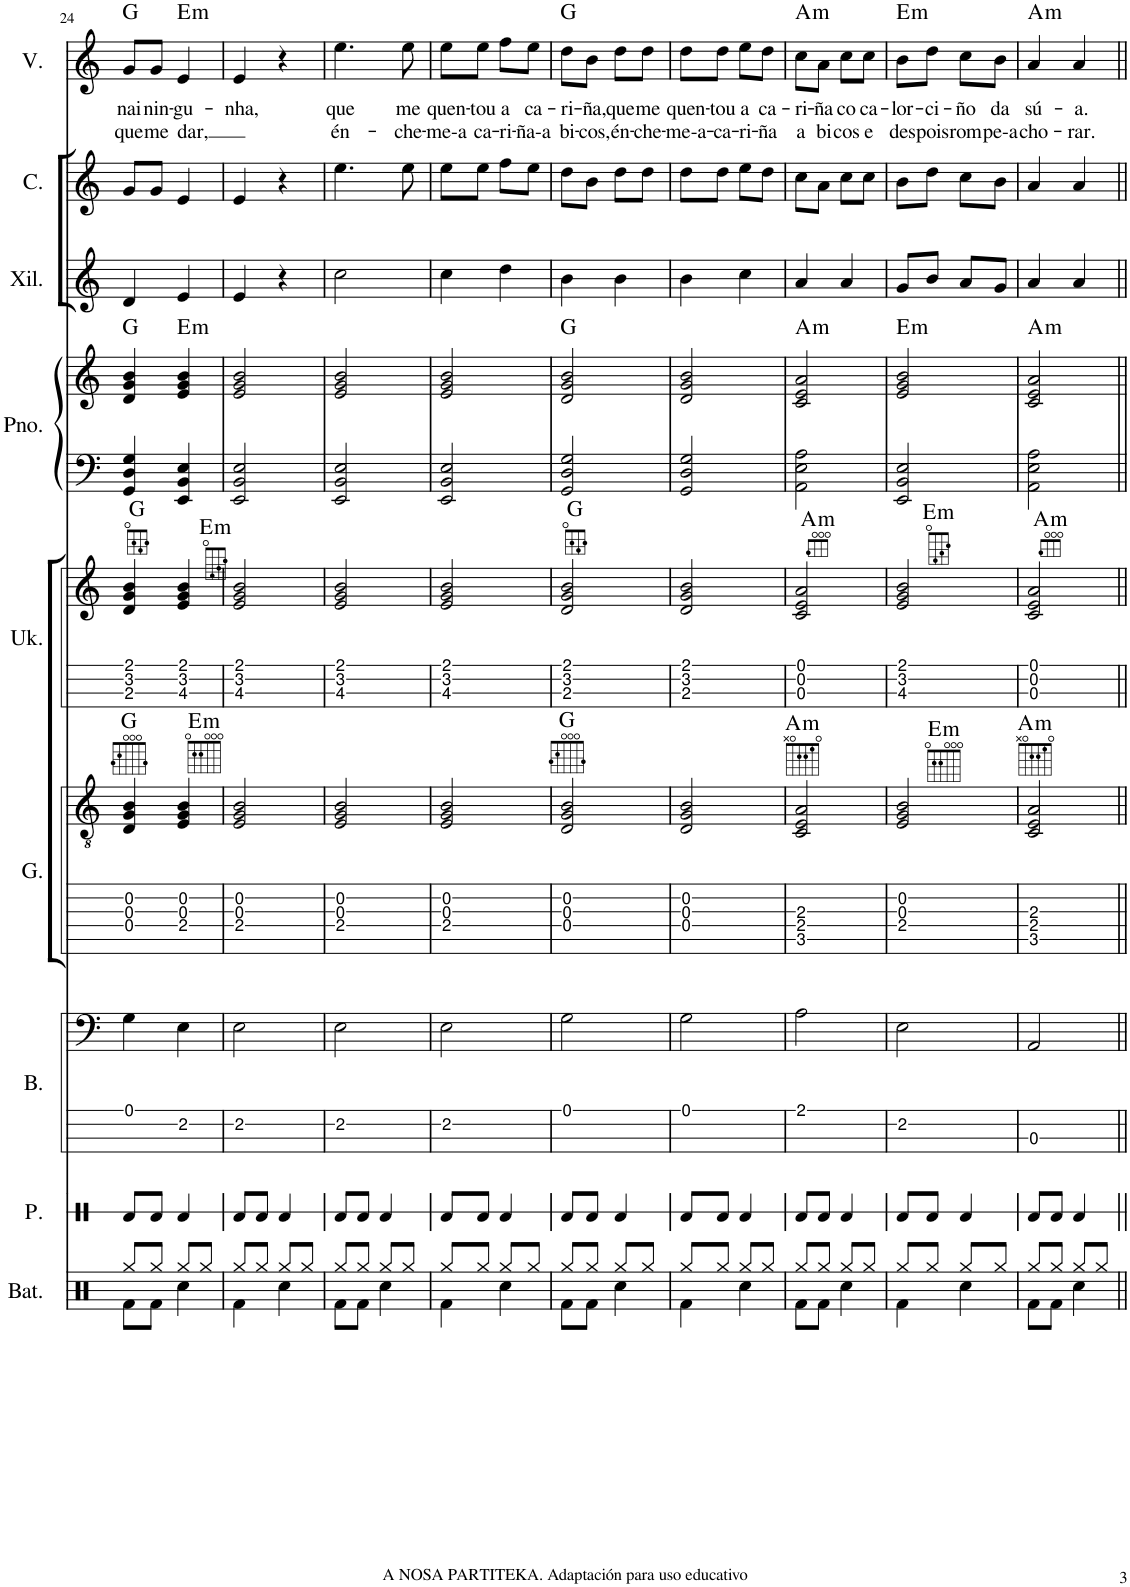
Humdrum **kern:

**kern	**kern	**kern	**kern	**kern	**kern	**harte	**kern	**kern	**harte	**kern	**kern	**harte	**kern	**kern	**kern	**text	**text	**harte
*part13	*part12	*part11	*part10	*part9	*part8	*part8	*part7	*part6	*part6	*part5	*part4	*part4	*part3	*part2	*part1	*part1	*part1	*part1
*staff13	*staff12	*staff11	*staff10	*staff9	*staff8	*	*staff7	*staff6	*	*staff5	*staff4	*	*staff3	*staff2	*staff1	*staff1	*staff1	*
*I"Batería	*I"Pandeiro	*I"Baixo	*I"Baixo	*I"Guitarra	*I"Guitarra	*	*I"Ukelele	*I"Ukelele	*	*I"Piano	*I"Piano	*	*I"Xilófono	*I"Carillón	*I"Voz	*	*	*
*I'Bat.	*I'P.	*I'B.	*I'B.	*I'G.	*I'G.	*	*I'Uk.	*I'Uk.	*	*I'Pno.	*I'Pno.	*	*I'Xil.	*I'C.	*I'V.	*	*	*
!!LO:PB:g=z
*clefX	*clefX	*	*clefF4	*	*clefGv2	*	*	*clefG2	*	*clefF4	*clefG2	*	*clefG2	*clefG2	*clefG2	*	*	*
*	*	*Trd7c12	*Trd7c12	*	*	*	*	*	*	*	*	*	*Trd-7c-12	*Trd-14c-24	*	*	*	*
*k[]	*k[]	*k[]	*k[]	*k[]	*k[]	*	*k[]	*k[]	*	*k[]	*k[]	*	*k[]	*k[]	*k[]	*	*	*
*M2/4	*M2/4	*M2/4	*M2/4	*M2/4	*M2/4	*	*M2/4	*M2/4	*	*M2/4	*M2/4	*	*M2/4	*M2/4	*M2/4	*	*	*
=24	=24	=24	=24	=24	=24	=24	=24	=24	=24	=24	=24	=24	=24	=24	=24	=24	=24	=24
*^	*	*	*	*	*	*	*	*	*	*	*	*	*	*	*	*	*	*
!	!	!	!	!	!	!	!	!	!	!	!	!	!	!	!	!	!LO:LY:b	!LO:LY:b	!
8Rgg/L	8Rf\L	8Rd/L	4G	4G\	4D 4G 4B	4D/ 4G/ 4B/	G:maj	4d 4g 4b	4d/ 4g/ 4b/	G:maj	4GG/ 4D/ 4G/	4d/ 4g/ 4b/	G:maj	4d/	8g/L	8g/L	nai	que	G:maj
!	!	!	!	!	!	!	!	!	!	!	!	!	!	!	!	!	!LO:LY:b	!LO:LY:b	!
8Rgg/J	8Rf\J	8Rd/J	.	.	.	.	.	.	.	.	.	.	.	.	8g/J	8g/J	nin-	me	.
!	!	!	!	!	!	!	!LO:H:kt=m	!	!	!LO:H:kt=m	!	!	!LO:H:kt=m	!	!	!	!LO:LY:b	!LO:LY:b	!LO:H:kt=m
8Rgg/L	4Rcc\	4Rd/	4E	4E\	4E 4G 4B	4E/ 4G/ 4B/	E:min	4e 4g 4b	4e/ 4g/ 4b/	E:min	4EE/ 4BB/ 4E/	4e/ 4g/ 4b/	E:min	4e/	4e/	4e/	-gu-	dar,	E:min
8Rgg/J	.	.	.	.	.	.	.	.	.	.	.	.	.	.	.	.	.	.	.
=25	=25	=25	=25	=25	=25	=25	=25	=25	=25	=25	=25	=25	=25	=25	=25	=25	=25	=25	=25
!	!	!	!	!	!	!	!	!	!	!	!	!	!	!	!	!	!LO:LY:b	!	!
8Rgg/L	4Rf\	8Rd/L	2E	2E\	2E 2G 2B	2E/ 2G/ 2B/	.	2e 2g 2b	2e/ 2g/ 2b/	.	2EE/ 2BB/ 2E/	2e/ 2g/ 2b/	.	4e/	4e/	4e/	-nha,	.	.
8Rgg/J	.	8Rd/J	.	.	.	.	.	.	.	.	.	.	.	.	.	.	.	.	.
8Rgg/L	4Rcc\	4Rd/	.	.	.	.	.	.	.	.	.	.	.	4r	4r	4r	.	.	.
8Rgg/J	.	.	.	.	.	.	.	.	.	.	.	.	.	.	.	.	.	.	.
=26	=26	=26	=26	=26	=26	=26	=26	=26	=26	=26	=26	=26	=26	=26	=26	=26	=26	=26	=26
!	!	!	!	!	!	!	!	!	!	!	!	!	!	!	!	!	!LO:LY:b	!LO:LY:b	!
8Rgg/L	8Rf\L	8Rd/L	2E	2E\	2E 2G 2B	2E/ 2G/ 2B/	.	2e 2g 2b	2e/ 2g/ 2b/	.	2EE/ 2BB/ 2E/	2e/ 2g/ 2b/	.	2cc\	4.ee\	4.ee\	que	én-	.
8Rgg/J	8Rf\J	8Rd/J	.	.	.	.	.	.	.	.	.	.	.	.	.	.	.	.	.
8Rgg/L	4Rcc\	4Rd/	.	.	.	.	.	.	.	.	.	.	.	.	.	.	.	.	.
!	!	!	!	!	!	!	!	!	!	!	!	!	!	!	!	!	!LO:LY:b	!LO:LY:b	!
8Rgg/J	.	.	.	.	.	.	.	.	.	.	.	.	.	.	8ee\	8ee\	me	-che-	.
=27	=27	=27	=27	=27	=27	=27	=27	=27	=27	=27	=27	=27	=27	=27	=27	=27	=27	=27	=27
!	!	!	!	!	!	!	!	!	!	!	!	!	!	!	!	!	!LO:LY:b	!LO:LY:b	!
8Rgg/L	4Rf\	8Rd/L	2E	2E\	2E 2G 2B	2E/ 2G/ 2B/	.	2e 2g 2b	2e/ 2g/ 2b/	.	2EE/ 2BB/ 2E/	2e/ 2g/ 2b/	.	4cc\	8ee\L	8ee\L	quen-	-me-a	.
!	!	!	!	!	!	!	!	!	!	!	!	!	!	!	!	!	!LO:LY:b	!LO:LY:b	!
8Rgg/J	.	8Rd/J	.	.	.	.	.	.	.	.	.	.	.	.	8ee\J	8ee\J	-tou	ca-	.
!	!	!	!	!	!	!	!	!	!	!	!	!	!	!	!	!	!LO:LY:b	!LO:LY:b	!
8Rgg/L	4Rcc\	4Rd/	.	.	.	.	.	.	.	.	.	.	.	4dd\	8ff\L	8ff\L	a	-ri-	.
!	!	!	!	!	!	!	!	!	!	!	!	!	!	!	!	!	!LO:LY:b	!LO:LY:b	!
8Rgg/J	.	.	.	.	.	.	.	.	.	.	.	.	.	.	8ee\J	8ee\J	ca-	-ña-a	.
=28	=28	=28	=28	=28	=28	=28	=28	=28	=28	=28	=28	=28	=28	=28	=28	=28	=28	=28	=28
!	!	!	!	!	!	!	!	!	!	!	!	!	!	!	!	!	!LO:LY:b	!LO:LY:b	!
8Rgg/L	8Rf\L	8Rd/L	2G	2G\	2D 2G 2B	2D/ 2G/ 2B/	G:maj	2d 2g 2b	2d/ 2g/ 2b/	G:maj	2GG/ 2D/ 2G/	2d/ 2g/ 2b/	G:maj	4b\	8dd\L	8dd\L	-ri-	bi-	G:maj
!	!	!	!	!	!	!	!	!	!	!	!	!	!	!	!	!	!LO:LY:b	!LO:LY:b	!
8Rgg/J	8Rf\J	8Rd/J	.	.	.	.	.	.	.	.	.	.	.	.	8b\J	8b\J	-ña,	-cos,	.
!	!	!	!	!	!	!	!	!	!	!	!	!	!	!	!	!	!LO:LY:b	!LO:LY:b	!
8Rgg/L	4Rcc\	4Rd/	.	.	.	.	.	.	.	.	.	.	.	4b\	8dd\L	8dd\L	que	én-	.
!	!	!	!	!	!	!	!	!	!	!	!	!	!	!	!	!	!LO:LY:b	!LO:LY:b	!
8Rgg/J	.	.	.	.	.	.	.	.	.	.	.	.	.	.	8dd\J	8dd\J	me	-che-	.
=29	=29	=29	=29	=29	=29	=29	=29	=29	=29	=29	=29	=29	=29	=29	=29	=29	=29	=29	=29
!	!	!	!	!	!	!	!	!	!	!	!	!	!	!	!	!	!LO:LY:b	!LO:LY:b	!
8Rgg/L	4Rf\	8Rd/L	2G	2G\	2D 2G 2B	2D/ 2G/ 2B/	.	2d 2g 2b	2d/ 2g/ 2b/	.	2GG/ 2D/ 2G/	2d/ 2g/ 2b/	.	4b\	8dd\L	8dd\L	quen-	-me-a-	.
!	!	!	!	!	!	!	!	!	!	!	!	!	!	!	!	!	!LO:LY:b	!LO:LY:b	!
8Rgg/J	.	8Rd/J	.	.	.	.	.	.	.	.	.	.	.	.	8dd\J	8dd\J	-tou	-ca-	.
!	!	!	!	!	!	!	!	!	!	!	!	!	!	!	!	!	!LO:LY:b	!LO:LY:b	!
8Rgg/L	4Rcc\	4Rd/	.	.	.	.	.	.	.	.	.	.	.	4cc\	8ee\L	8ee\L	a	-ri-	.
!	!	!	!	!	!	!	!	!	!	!	!	!	!	!	!	!	!LO:LY:b	!LO:LY:b	!
8Rgg/J	.	.	.	.	.	.	.	.	.	.	.	.	.	.	8dd\J	8dd\J	ca-	-ña	.
=30	=30	=30	=30	=30	=30	=30	=30	=30	=30	=30	=30	=30	=30	=30	=30	=30	=30	=30	=30
!	!	!	!	!	!	!	!LO:H:kt=m	!	!	!LO:H:kt=m	!	!	!LO:H:kt=m	!	!	!	!LO:LY:b	!LO:LY:b	!LO:H:kt=m
8Rgg/L	8Rf\L	8Rd/L	2A	2A\	2C 2E 2A	2C/ 2E/ 2A/	A:min	2c 2e 2a	2c/ 2e/ 2a/	A:min	2AA\ 2E\ 2A\	2c/ 2e/ 2a/	A:min	4a/	8cc\L	8cc\L	-ri-	a	A:min
!	!	!	!	!	!	!	!	!	!	!	!	!	!	!	!	!	!LO:LY:b	!LO:LY:b	!
8Rgg/J	8Rf\J	8Rd/J	.	.	.	.	.	.	.	.	.	.	.	.	8a\J	8a\J	-ña	bi	.
!	!	!	!	!	!	!	!	!	!	!	!	!	!	!	!	!	!LO:LY:b	!LO:LY:b	!
8Rgg/L	4Rcc\	4Rd/	.	.	.	.	.	.	.	.	.	.	.	4a/	8cc\L	8cc\L	co	cos	.
!	!	!	!	!	!	!	!	!	!	!	!	!	!	!	!	!	!LO:LY:b	!LO:LY:b	!
8Rgg/J	.	.	.	.	.	.	.	.	.	.	.	.	.	.	8cc\J	8cc\J	ca-	e	.
=31	=31	=31	=31	=31	=31	=31	=31	=31	=31	=31	=31	=31	=31	=31	=31	=31	=31	=31	=31
!	!	!	!	!	!	!	!LO:H:kt=m	!	!	!LO:H:kt=m	!	!	!LO:H:kt=m	!	!	!	!LO:LY:b	!LO:LY:b	!LO:H:kt=m
8Rgg/L	4Rf\	8Rd/L	2E	2E\	2E 2G 2B	2E/ 2G/ 2B/	E:min	2e 2g 2b	2e/ 2g/ 2b/	E:min	2EE/ 2BB/ 2E/	2e/ 2g/ 2b/	E:min	8g/L	8b\L	8b\L	-lor-	des	E:min
!	!	!	!	!	!	!	!	!	!	!	!	!	!	!	!	!	!LO:LY:b	!LO:LY:b	!
8Rgg/J	.	8Rd/J	.	.	.	.	.	.	.	.	.	.	.	8b/J	8dd\J	8dd\J	-ci-	pois	.
!	!	!	!	!	!	!	!	!	!	!	!	!	!	!	!	!	!LO:LY:b	!LO:LY:b	!
8Rgg/L	4Rcc\	4Rd/	.	.	.	.	.	.	.	.	.	.	.	8a/L	8cc\L	8cc\L	-ño	rom	.
!	!	!	!	!	!	!	!	!	!	!	!	!	!	!	!	!	!LO:LY:b	!LO:LY:b	!
8Rgg/J	.	.	.	.	.	.	.	.	.	.	.	.	.	8g/J	8b\J	8b\J	da	pe-a	.
=32	=32	=32	=32	=32	=32	=32	=32	=32	=32	=32	=32	=32	=32	=32	=32	=32	=32	=32	=32
!	!	!	!	!	!	!	!LO:H:kt=m	!	!	!LO:H:kt=m	!	!	!LO:H:kt=m	!	!	!	!LO:LY:b	!LO:LY:b	!LO:H:kt=m
8Rgg/L	8Rf\L	8Rd/L	2AA	2AA/	2C 2E 2A	2C/ 2E/ 2A/	A:min	2c 2e 2a	2c/ 2e/ 2a/	A:min	2AA\ 2E\ 2A\	2c/ 2e/ 2a/	A:min	4a/	4a/	4a/	sú-	cho-	A:min
8Rgg/J	8Rf\J	8Rd/J	.	.	.	.	.	.	.	.	.	.	.	.	.	.	.	.	.
!	!	!	!	!	!	!	!	!	!	!	!	!	!	!	!	!	!LO:LY:b	!LO:LY:b	!
8Rgg/L	4Rcc\	4Rd/	.	.	.	.	.	.	.	.	.	.	.	4a/	4a/	4a/	-a.	-rar.	.
8Rgg/J	.	.	.	.	.	.	.	.	.	.	.	.	.	.	.	.	.	.	.
*v	*v	*	*	*	*	*	*	*	*	*	*	*	*	*	*	*	*	*	*
=||	=||	=||	=||	=||	=||	=||	=||	=||	=||	=||	=||	=||	=||	=||	=||	=||	=||	=||
*-	*-	*-	*-	*-	*-	*-	*-	*-	*-	*-	*-	*-	*-	*-	*-	*-	*-	*-
